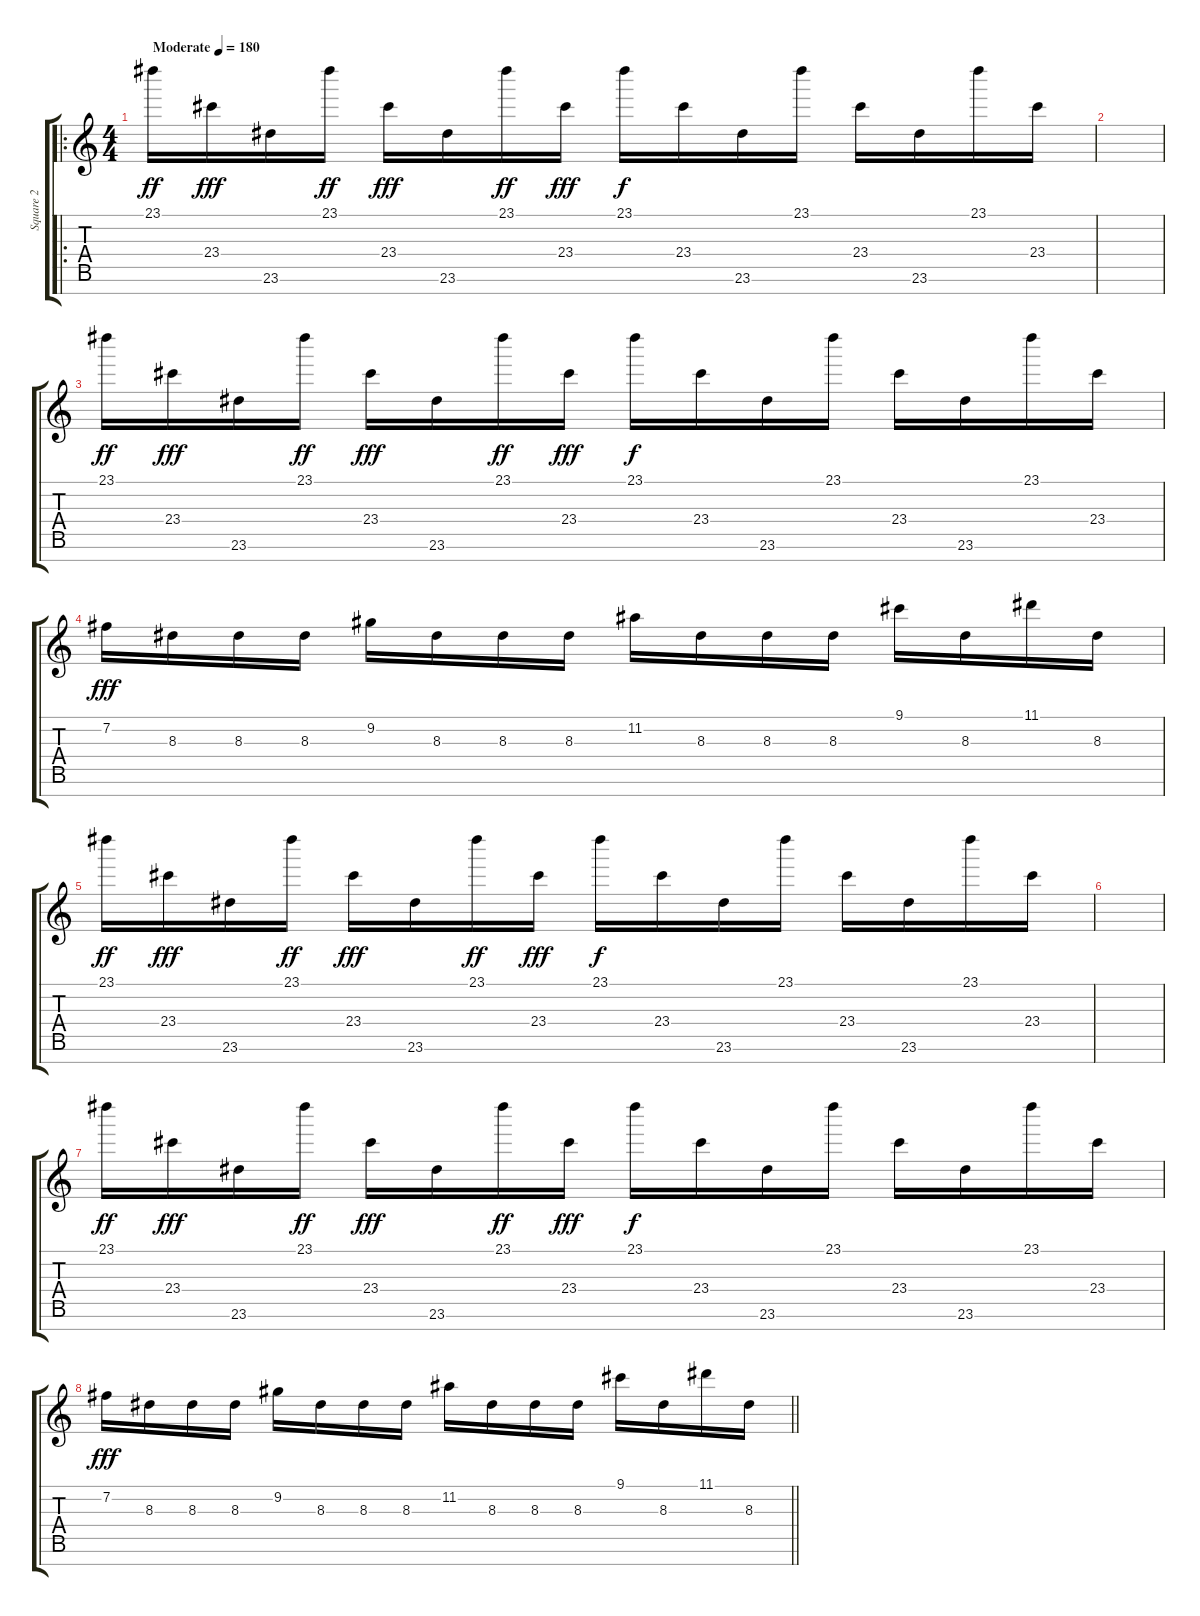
\track ("Square 2" "Square 2") {instrument electricguitarjazz}
\staff {score tabs}
\tuning (E4 B3 G3 D3 A2 E2 B1) {hide}
\ro
\ts (4 4)
\tempo (180 "Moderate")
\clef g2
\ks c
23.1.16{dy ff instrument electricguitarjazz} 23.4.16{dy fff} 23.6.16 23.1.16{dy ff} 23.4.16{dy fff} 23.6.16 23.1.16{dy ff} 23.4.16{dy fff} 23.1.16{dy f} 23.4.16 23.6.16 23.1.16 23.4.16 23.6.16 23.1.16 23.4.16 |
|
23.1.16{dy ff} 23.4.16{dy fff} 23.6.16 23.1.16{dy ff} 23.4.16{dy fff} 23.6.16 23.1.16{dy ff} 23.4.16{dy fff} 23.1.16{dy f} 23.4.16 23.6.16 23.1.16 23.4.16 23.6.16 23.1.16 23.4.16 |
7.2.16{dy fff} 8.3.16 8.3.16 8.3.16 9.2.16 8.3.16 8.3.16 8.3.16 11.2.16 8.3.16 8.3.16 8.3.16 9.1.16 8.3.16 11.1.16 8.3.16 |
23.1.16{dy ff} 23.4.16{dy fff} 23.6.16 23.1.16{dy ff} 23.4.16{dy fff} 23.6.16 23.1.16{dy ff} 23.4.16{dy fff} 23.1.16{dy f} 23.4.16 23.6.16 23.1.16 23.4.16 23.6.16 23.1.16 23.4.16 |
|
23.1.16{dy ff} 23.4.16{dy fff} 23.6.16 23.1.16{dy ff} 23.4.16{dy fff} 23.6.16 23.1.16{dy ff} 23.4.16{dy fff} 23.1.16{dy f} 23.4.16 23.6.16 23.1.16 23.4.16 23.6.16 23.1.16 23.4.16 |
\barLineRight lightlight
7.2.16{dy fff} 8.3.16 8.3.16 8.3.16 9.2.16 8.3.16 8.3.16 8.3.16 11.2.16 8.3.16 8.3.16 8.3.16 9.1.16 8.3.16 11.1.16 8.3.16
